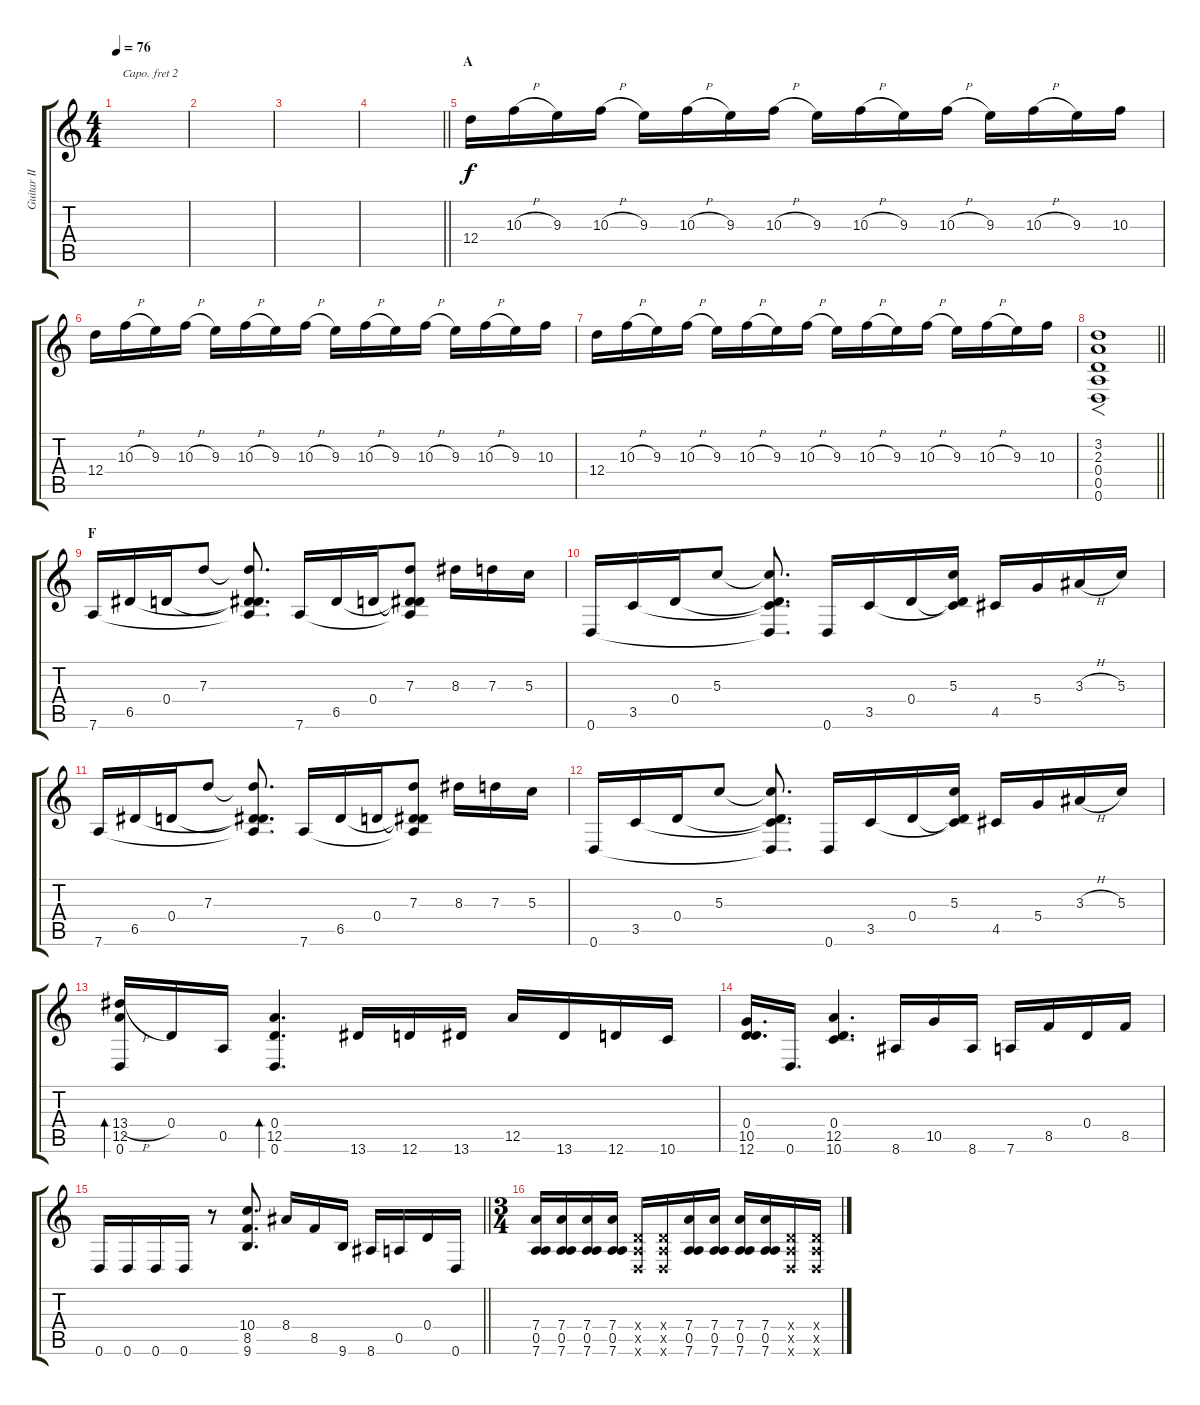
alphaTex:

\track ("Guitar II" "Guitar II") {instrument overdrivenguitar}
\staff {score tabs}
\capo 2
\tuning (D4 A3 F3 C3 G2 C2) {hide}
\ts (4 4)
\tempo 76
\clef g2
\ks c
|
|
|
\barLineRight lightlight
|
\section ("" "A")
12.4.16 10.3{h}.16 9.3.16 10.3{h}.16 9.3.16 10.3{h}.16 9.3.16 10.3{h}.16 9.3.16 10.3{h}.16 9.3.16 10.3{h}.16 9.3.16 10.3{h}.16 9.3.16 10.3.16 |
12.4.16 10.3{h}.16 9.3.16 10.3{h}.16 9.3.16 10.3{h}.16 9.3.16 10.3{h}.16 9.3.16 10.3{h}.16 9.3.16 10.3{h}.16 9.3.16 10.3{h}.16 9.3.16 10.3.16 |
12.4.16 10.3{h}.16 9.3.16 10.3{h}.16 9.3.16 10.3{h}.16 9.3.16 10.3{h}.16 9.3.16 10.3{h}.16 9.3.16 10.3{h}.16 9.3.16 10.3{h}.16 9.3.16 10.3.16 |
\barLineRight lightlight
(3.2 2.3 0.4 0.5 0.6).1{f} |
\section ("" "F")
7.6.16 6.5.16 0.4.16 7.3.8 (7.3{t} 0.4{t} 6.5{t} 7.6{t}).8{d} 7.6.16 6.5.16 0.4.16 (7.3 0.4{t} 6.5{t} 7.6{t}).8 8.3.16 7.3.16 5.3.16 |
0.6.16 3.5.16 0.4.16 5.3.8 (5.3{t} 0.4{t} 3.5{t} 0.6{t}).8{d} 0.6.16 3.5.16 0.4.16 (5.3 0.4{t} 3.5{t}).16 4.5.16 5.4.16 3.3{h}.16 5.3.16 |
7.6.16 6.5.16 0.4.16 7.3.8 (7.3{t} 0.4{t} 6.5{t} 7.6{t}).8{d} 7.6.16 6.5.16 0.4.16 (7.3 0.4{t} 6.5{t} 7.6{t}).8 8.3.16 7.3.16 5.3.16 |
0.6.16 3.5.16 0.4.16 5.3.8 (5.3{t} 0.4{t} 3.5{t} 0.6{t}).8{d} 0.6.16 3.5.16 0.4.16 (5.3 0.4{t} 3.5{t}).16 4.5.16 5.4.16 3.3{h}.16 5.3.16 |
(13.4{h} 12.5 0.6).16{bd 240} 0.4.16 0.5.16 (0.4 12.5 0.6).4{d bd 120} 13.6.16 12.6.16 13.6.16 12.5.16 13.6.16 12.6.16 10.6.16 |
(0.4 10.5 12.6).16{d} 0.6.16{d} (0.4 12.5 10.6).4{d} 8.6.16 10.5.16 8.6.16 7.6.16 8.5.16 0.4.16 8.5.16 |
\barLineRight lightlight
0.6.16 0.6.16 0.6.16 0.6.16 r.8 (10.4 8.5 9.6).8{d} 8.4.16 8.5.16 9.6.16 8.6.16 0.5.16 0.4.16 0.6.16 |
\ts (3 4)
(7.4 0.5 7.6).16 (7.4 0.5 7.6).16 (7.4 0.5 7.6).16 (7.4 0.5 7.6).16 (0.4{x} 0.5{x} 0.6{x}).16 (0.4{x} 0.5{x} 0.6{x}).16 (7.4 0.5 7.6).16 (7.4 0.5 7.6).16 (7.4 0.5 7.6).16 (7.4 0.5 7.6).16 (0.4{x} 0.5{x} 0.6{x}).16 (0.4{x} 0.5{x} 0.6{x}).16
